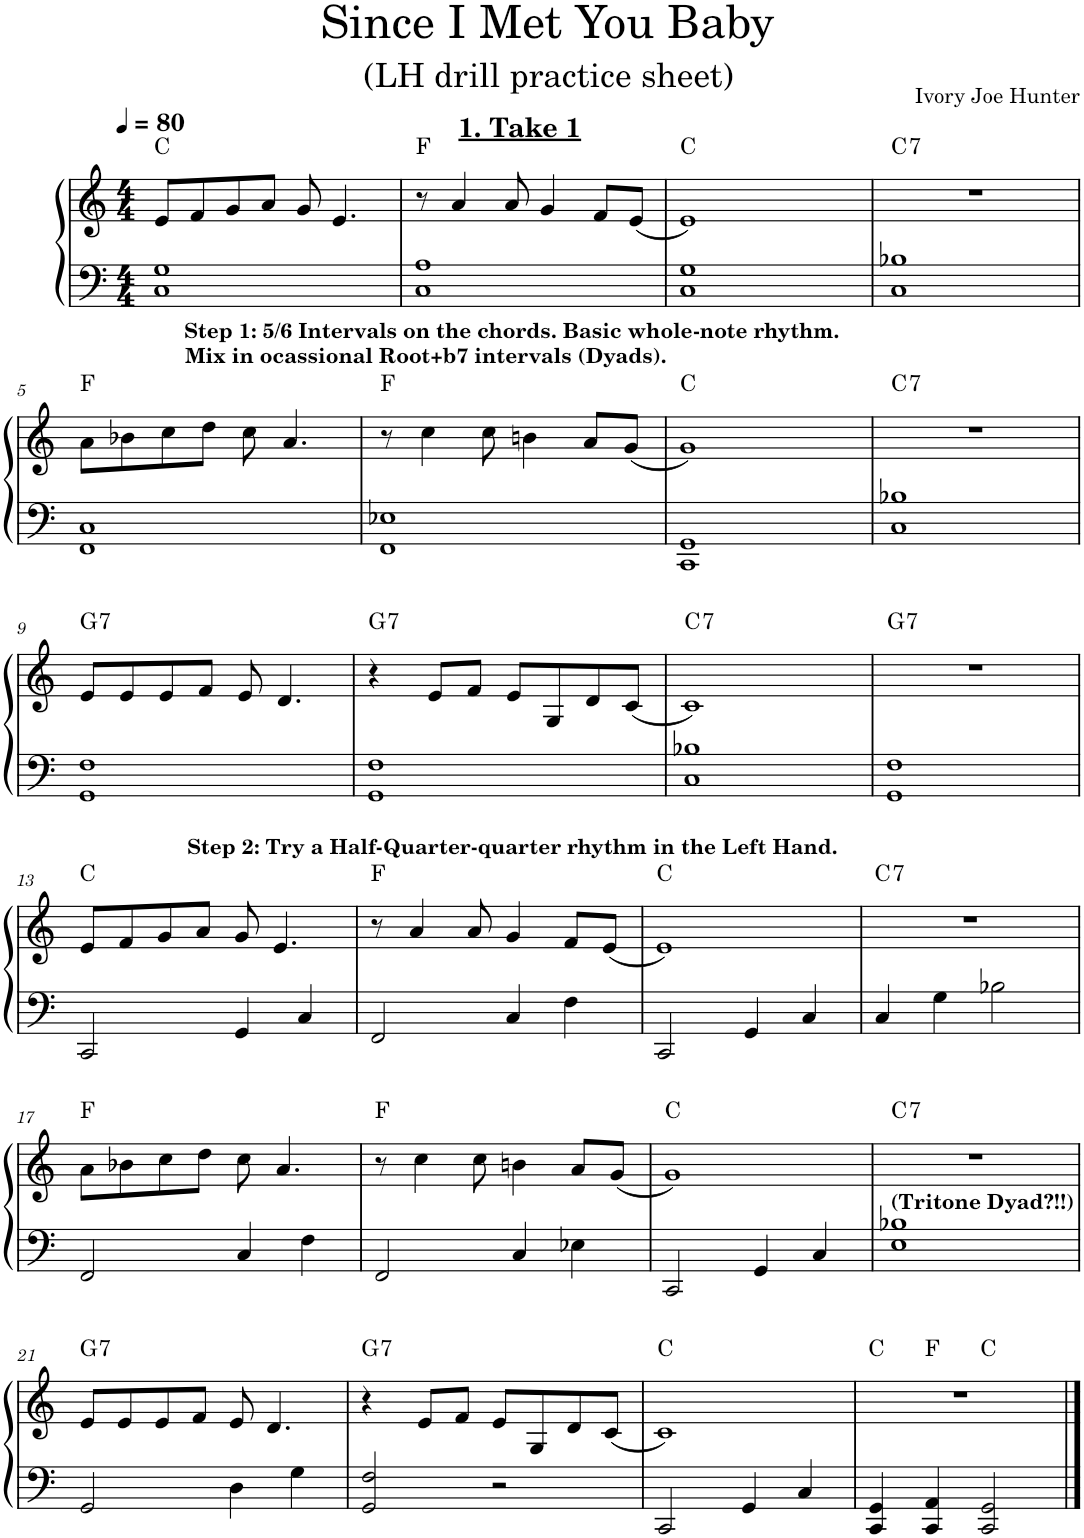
**kern	**kern	**harte
*part1	*part1	*part1
*staff2	*staff1	*
*I"Piano	*	*
*I'Pno.	*	*
*clefF4	*clefG2	*
*k[]	*k[]	*
*M4/4	*M4/4	*
*MM80	*MM80	*
=1	=1	=1
!	!LO:TX:a:B:t=1. Take 1	!
1C 1G	8e/L	C:maj
.	8f/	.
.	8g/	.
.	8a/J	.
.	8g/	.
.	4.e/	.
=2	=2	=2
1C 1A	8r	F:maj
.	4a/	.
.	8a/	.
.	4g/	.
.	8f/L	.
.	(8e/J	.
=3	=3	=3
1C 1G	1e)	C:maj
=4	=4	=4
!	!	!LO:H:kt=7
1C 1B-X	1r	C:7
!!LO:LB:g=z
=5	=5	=5
1FF 1C	8a\L	F:maj
.	8b-X\	.
!	!LO:TX:a:B:t=Step 1&colon; 5/6 Intervals on the chords. Basic whole-note rhythm.	!
!	!LO:TX:a:t=Mix in ocassional Root+b7 intervals (Dyads).	!
.	8cc\	.
.	8dd\J	.
.	8cc\	.
.	4.a/	.
=6	=6	=6
1FF 1E-X	8r	F:maj
.	4cc\	.
.	8cc\	.
.	4bn\	.
.	8a/L	.
.	(8g/J	.
=7	=7	=7
1CC 1GG	1g)	C:maj
=8	=8	=8
!	!	!LO:H:kt=7
1C 1B-X	1r	C:7
!!LO:LB:g=z
=9	=9	=9
!	!	!LO:H:kt=7
1GG 1F	8e/L	G:7
.	8e/	.
.	8e/	.
.	8f/J	.
.	8e/	.
.	4.d/	.
=10	=10	=10
!	!	!LO:H:kt=7
1GG 1F	4r	G:7
.	8e/L	.
.	8f/J	.
.	8e/L	.
.	8G/	.
.	8d/	.
.	(8c/J	.
=11	=11	=11
!	!	!LO:H:kt=7
1C 1B-X	1c)	C:7
=12	=12	=12
!	!	!LO:H:kt=7
1GG 1F	1r	G:7
!!LO:LB:g=z
=13	=13	=13
2CC/	8e/L	C:maj
.	8f/	.
!	!LO:TX:a:B:t=Step 2&colon; Try a Half-Quarter-quarter rhythm in the Left Hand.	!
.	8g/	.
.	8a/J	.
4GG/	8g/	.
.	4.e/	.
4C/	.	.
=14	=14	=14
2FF/	8r	F:maj
.	4a/	.
.	8a/	.
4C/	4g/	.
4F\	8f/L	.
.	(8e/J	.
=15	=15	=15
2CC/	1e)	C:maj
4GG/	.	.
4C/	.	.
=16	=16	=16
!	!	!LO:H:kt=7
4C/	1r	C:7
4G\	.	.
2B-X\	.	.
!!LO:LB:g=z
=17	=17	=17
2FF/	8a\L	F:maj
.	8b-X\	.
.	8cc\	.
.	8dd\J	.
4C/	8cc\	.
.	4.a/	.
4F\	.	.
=18	=18	=18
2FF/	8r	F:maj
.	4cc\	.
.	8cc\	.
4C/	4bn\	.
4E-X\	8a/L	.
.	(8g/J	.
=19	=19	=19
2CC/	1g)	C:maj
4GG/	.	.
4C/	.	.
=20	=20	=20
!LO:TX:a:B:t=(Tritone Dyad?!!)	!	!LO:H:kt=7
1E 1B-X	1r	C:7
!!LO:LB:g=z
=21	=21	=21
!	!	!LO:H:kt=7
2GG/	8e/L	G:7
.	8e/	.
.	8e/	.
.	8f/J	.
4D\	8e/	.
.	4.d/	.
4G\	.	.
=22	=22	=22
!	!	!LO:H:kt=7
2GG/ 2F/	4r	G:7
.	8e/L	.
.	8f/J	.
2r	8e/L	.
.	8G/	.
.	8d/	.
.	(8c/J	.
=23	=23	=23
2CC/	1c)	C:maj
4GG/	.	.
4C/	.	.
=24	=24	=24
*	*^	*
*	*	*^	*
4CC/ 4GG/	1r	4ryy	2ryy	C:maj
4CC/ 4AA/	.	2.ryy	.	F:maj
2CC/ 2GG/	.	.	2ryy	C:maj
*	*v	*v	*v	*
==	==	==
*-	*-	*-
